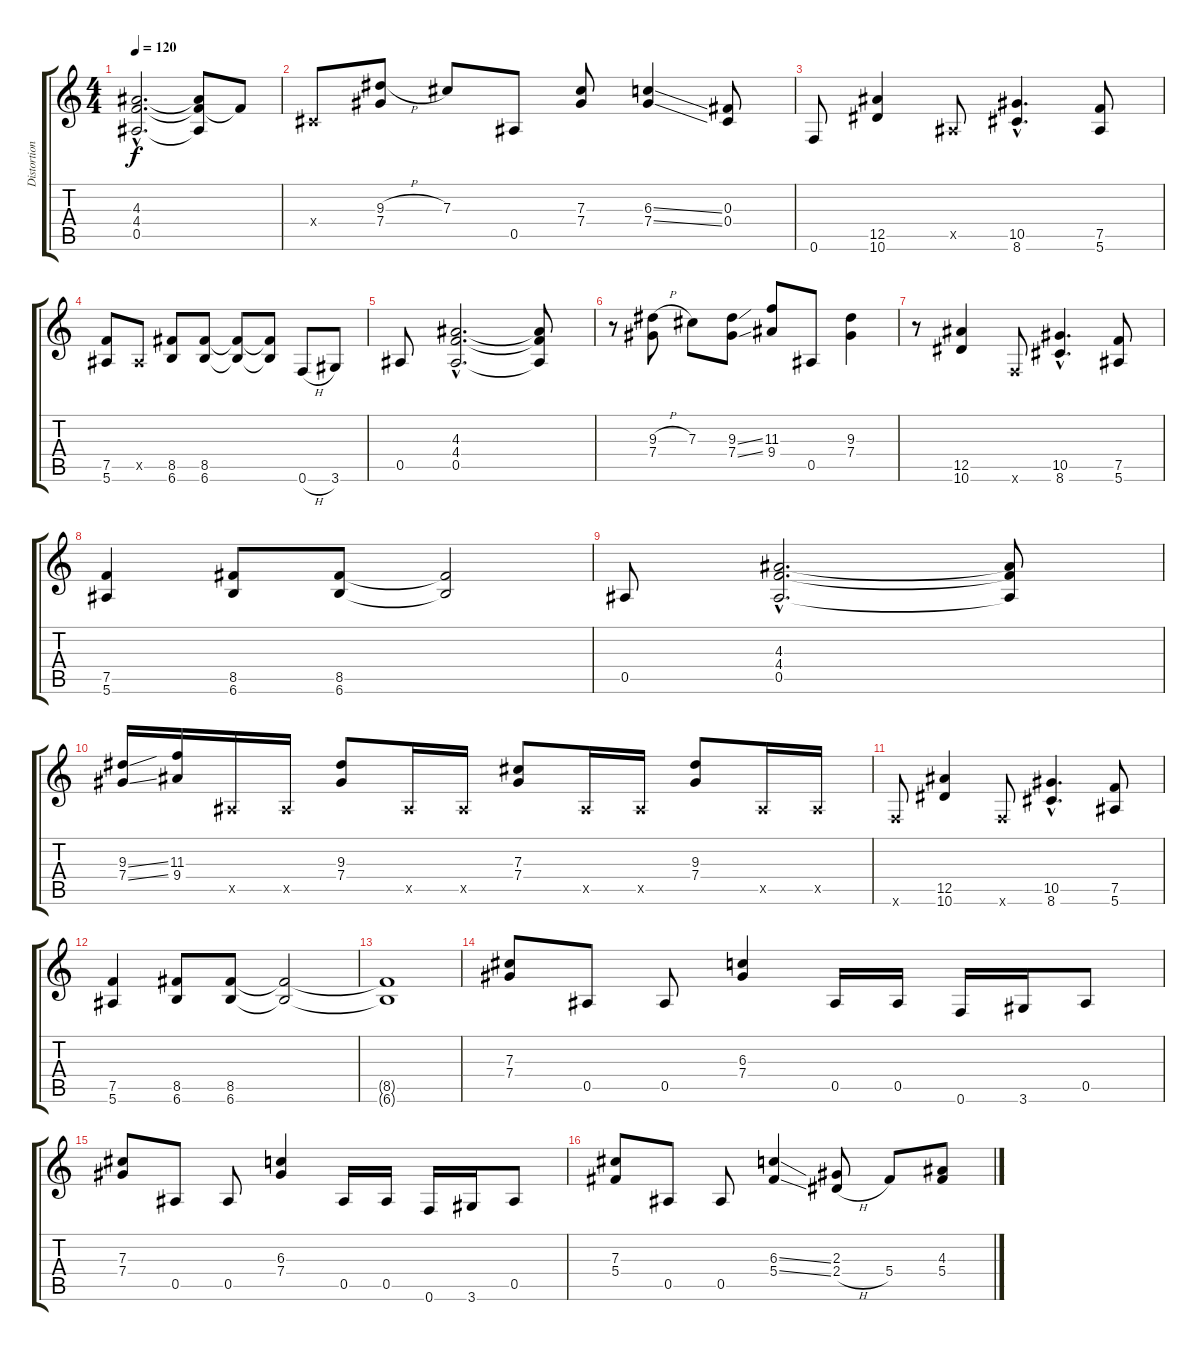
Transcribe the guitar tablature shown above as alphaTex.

\track ("Distortion Guitar" "Distortion") {instrument distortionguitar}
\staff {score tabs}
\tuning (Eb4 Bb3 Gb3 Db3 Bb2 F2) {hide}
\ts (4 4)
\tempo 120
\clef g2
\ks c
(4.3{hac} 4.4{hac} 0.5{hac}).2{d dy f} (4.3{t} 4.4{t} 0.5{t}).8 4.4{t}.8 |
0.4{x}.8 (9.3{h} 7.4).8 7.3.8 0.5.8 (7.3 7.4).8 (6.3{ss} 7.4{ss}).4 (0.3 0.4).8 |
0.6.8 (12.5 10.6).4 0.5{x}.8 (10.5{hac} 8.6{hac}).4{d} (7.5 5.6).8 |
(7.5 5.6).8 0.5{x}.8 (8.5 6.6).8 (8.5 6.6).8 (8.5{t} 6.6{t}).8 (8.5{t} 6.6{t}).8 0.6{h}.8 3.6.8 |
0.5.8 (4.3{hac} 4.4{hac} 0.5{hac}).2{d} (4.3{t} 4.4{t} 0.5{t}).8 |
r.8 (9.3{h} 7.4).8 7.3.8 (9.3{ss} 7.4{ss}).8 (11.3 9.4).8 0.5.8 (9.3 7.4).4 |
r.8 (12.5 10.6).4 0.6{x}.8 (10.5{hac} 8.6{hac}).4{d} (7.5 5.6).8 |
(7.5 5.6).4 (8.5 6.6).8 (8.5 6.6).8 (8.5{t} 6.6{t}).2 |
0.5.8 (4.3{hac} 4.4{hac} 0.5{hac}).2{d} (4.3{t} 4.4{t} 0.5{t}).8 |
(9.3{ss} 7.4{ss}).16 (11.3 9.4).16 0.5{x}.16 0.5{x}.16 (9.3 7.4).8 0.5{x}.16 0.5{x}.16 (7.3 7.4).8 0.5{x}.16 0.5{x}.16 (9.3 7.4).8 0.5{x}.16 0.5{x}.16 |
0.6{x}.8 (12.5 10.6).4 0.6{x}.8 (10.5{hac} 8.6{hac}).4{d} (7.5 5.6).8 |
(7.5 5.6).4 (8.5 6.6).8 (8.5 6.6).8 (8.5{t} 6.6{t}).2 |
(8.5{t} 6.6{t}).1 |
(7.3 7.4).8 0.5.8 0.5.8 (6.3 7.4).4 0.5.16 0.5.16 0.6.16 3.6.16 0.5.8 |
(7.3 7.4).8 0.5.8 0.5.8 (6.3 7.4).4 0.5.16 0.5.16 0.6.16 3.6.16 0.5.8 |
(7.3 5.4).8 0.5.8 0.5.8 (6.3{ss} 5.4{ss}).4 (2.3 2.4{h}).8 5.4.8 (4.3 5.4{h}).8
